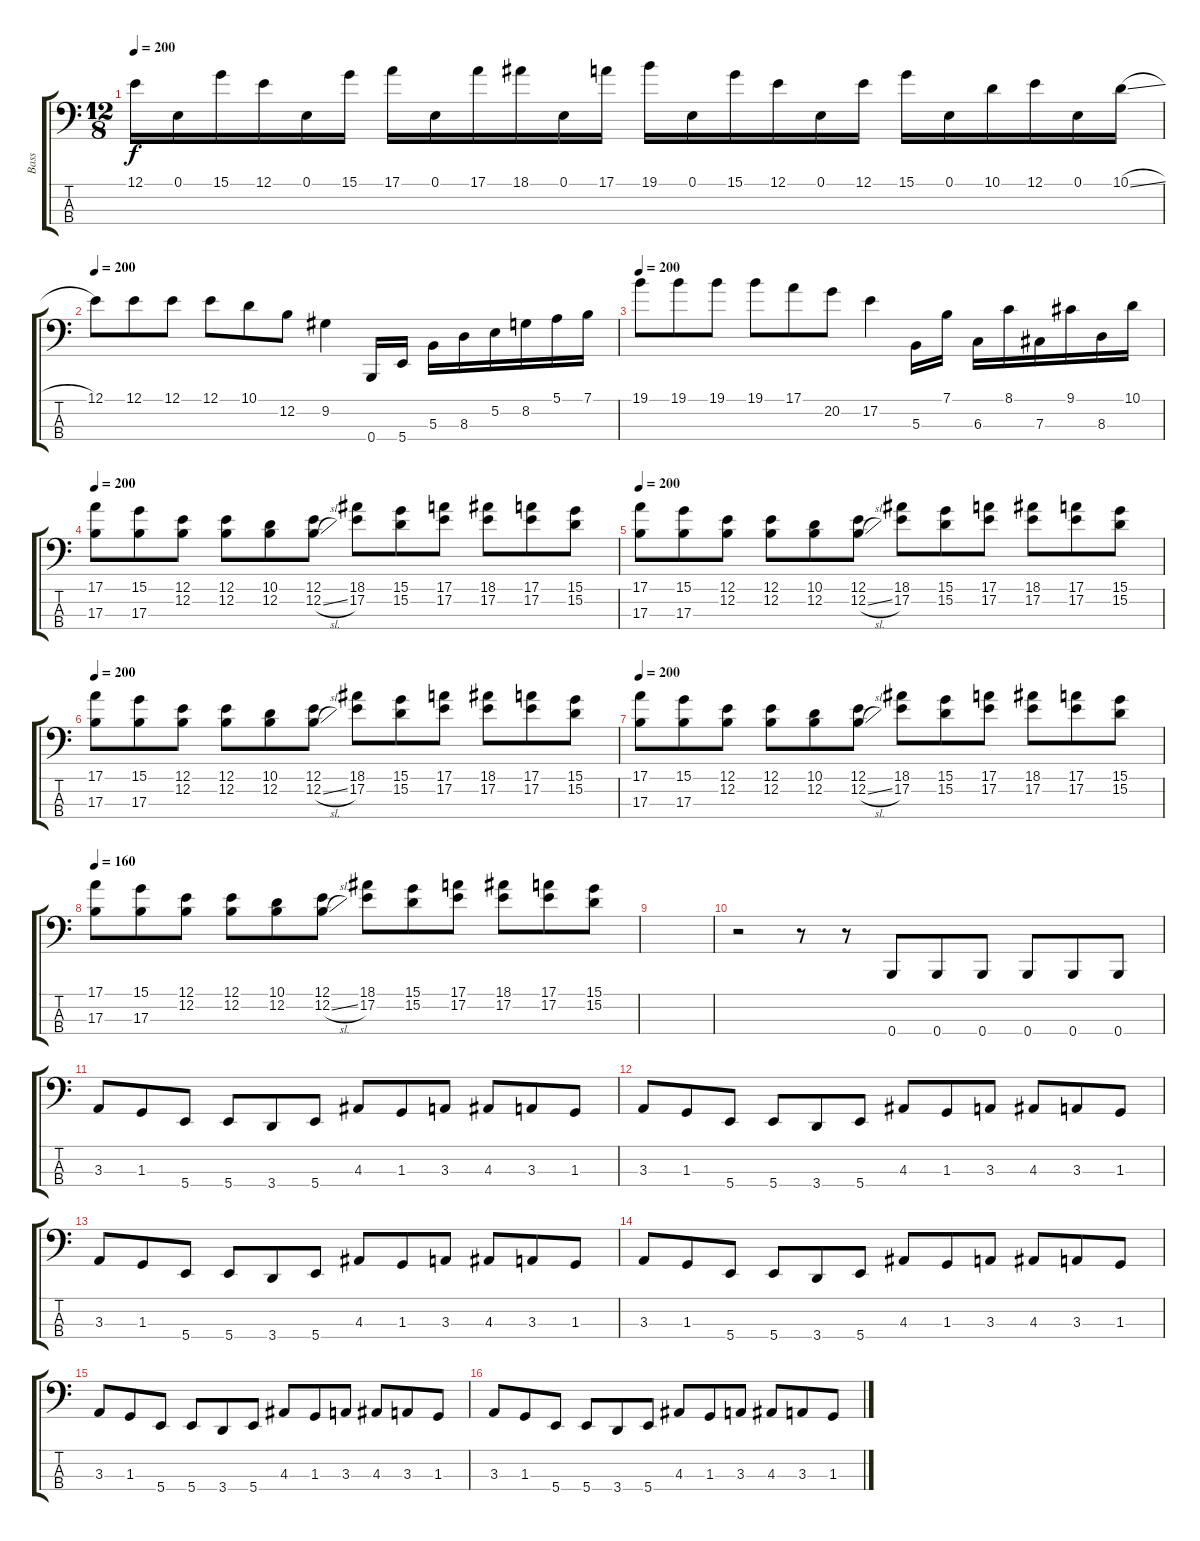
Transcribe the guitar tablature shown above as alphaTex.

\track ("Bass" "Bass") {instrument slapbass2}
\staff {score tabs}
\tuning (E2 B1 Gb1 B0) {hide}
\ts (12 8)
\tempo 200
\clef f4
\ks c
12.1.16{dy f volume 16} 0.1.16 15.1.16 12.1.16 0.1.16 15.1.16 17.1.16 0.1.16 17.1.16 18.1.16 0.1.16 17.1.16 19.1.16 0.1.16 15.1.16 12.1.16 0.1.16 12.1.16 15.1.16 0.1.16 10.1.16 12.1.16 0.1.16 10.1{sl}.16 |
\tempo 200
12.1.8 12.1.8 12.1.8 12.1.8 10.1.8 12.2.8 9.2.4 0.4.16 5.4.16 5.3.16 8.3.16 5.2.16 8.2.16 5.1.16 7.1.16 |
\tempo 200
19.1.8 19.1.8 19.1.8 19.1.8 17.1.8 20.2.8 17.2.4 5.3.16 7.1.16 6.3.16 8.1.16 7.3.16 9.1.16 8.3.16 10.1.16 |
\tempo 200
(17.1 17.3).8 (15.1 17.3).8 (12.1 12.2).8 (12.1 12.2).8 (10.1 12.2).8 (12.1 12.2{sl}).8 (18.1 17.2).8 (15.1 15.2).8 (17.1 17.2).8 (18.1 17.2).8 (17.1 17.2).8 (15.1 15.2).8 |
\tempo 200
(17.1 17.3).8 (15.1 17.3).8 (12.1 12.2).8 (12.1 12.2).8 (10.1 12.2).8 (12.1 12.2{sl}).8 (18.1 17.2).8 (15.1 15.2).8 (17.1 17.2).8 (18.1 17.2).8 (17.1 17.2).8 (15.1 15.2).8 |
\tempo 200
(17.1 17.3).8 (15.1 17.3).8 (12.1 12.2).8 (12.1 12.2).8 (10.1 12.2).8 (12.1 12.2{sl}).8 (18.1 17.2).8 (15.1 15.2).8 (17.1 17.2).8 (18.1 17.2).8 (17.1 17.2).8 (15.1 15.2).8 |
\tempo 200
(17.1 17.3).8 (15.1 17.3).8 (12.1 12.2).8 (12.1 12.2).8 (10.1 12.2).8 (12.1 12.2{sl}).8 (18.1 17.2).8 (15.1 15.2).8 (17.1 17.2).8 (18.1 17.2).8 (17.1 17.2).8 (15.1 15.2).8 |
\tempo 160
(17.1 17.3).8 (15.1 17.3).8 (12.1 12.2).8 (12.1 12.2).8 (10.1 12.2).8 (12.1 12.2{sl}).8 (18.1 17.2).8 (15.1 15.2).8 (17.1 17.2).8 (18.1 17.2).8 (17.1 17.2).8 (15.1 15.2).8 |
|
r.2 r.8 r.8 0.4.8 0.4.8 0.4.8 0.4.8 0.4.8 0.4.8 |
3.3.8 1.3.8 5.4.8 5.4.8 3.4.8 5.4.8 4.3.8 1.3.8 3.3.8 4.3.8 3.3.8 1.3.8 |
3.3.8 1.3.8 5.4.8 5.4.8 3.4.8 5.4.8 4.3.8 1.3.8 3.3.8 4.3.8 3.3.8 1.3.8 |
3.3.8 1.3.8 5.4.8 5.4.8 3.4.8 5.4.8 4.3.8 1.3.8 3.3.8 4.3.8 3.3.8 1.3.8 |
3.3.8 1.3.8 5.4.8 5.4.8 3.4.8 5.4.8 4.3.8 1.3.8 3.3.8 4.3.8 3.3.8 1.3.8 |
3.3.8 1.3.8 5.4.8 5.4.8 3.4.8 5.4.8 4.3.8 1.3.8 3.3.8 4.3.8 3.3.8 1.3.8 |
3.3.8 1.3.8 5.4.8 5.4.8 3.4.8 5.4.8 4.3.8 1.3.8 3.3.8 4.3.8 3.3.8 1.3.8
